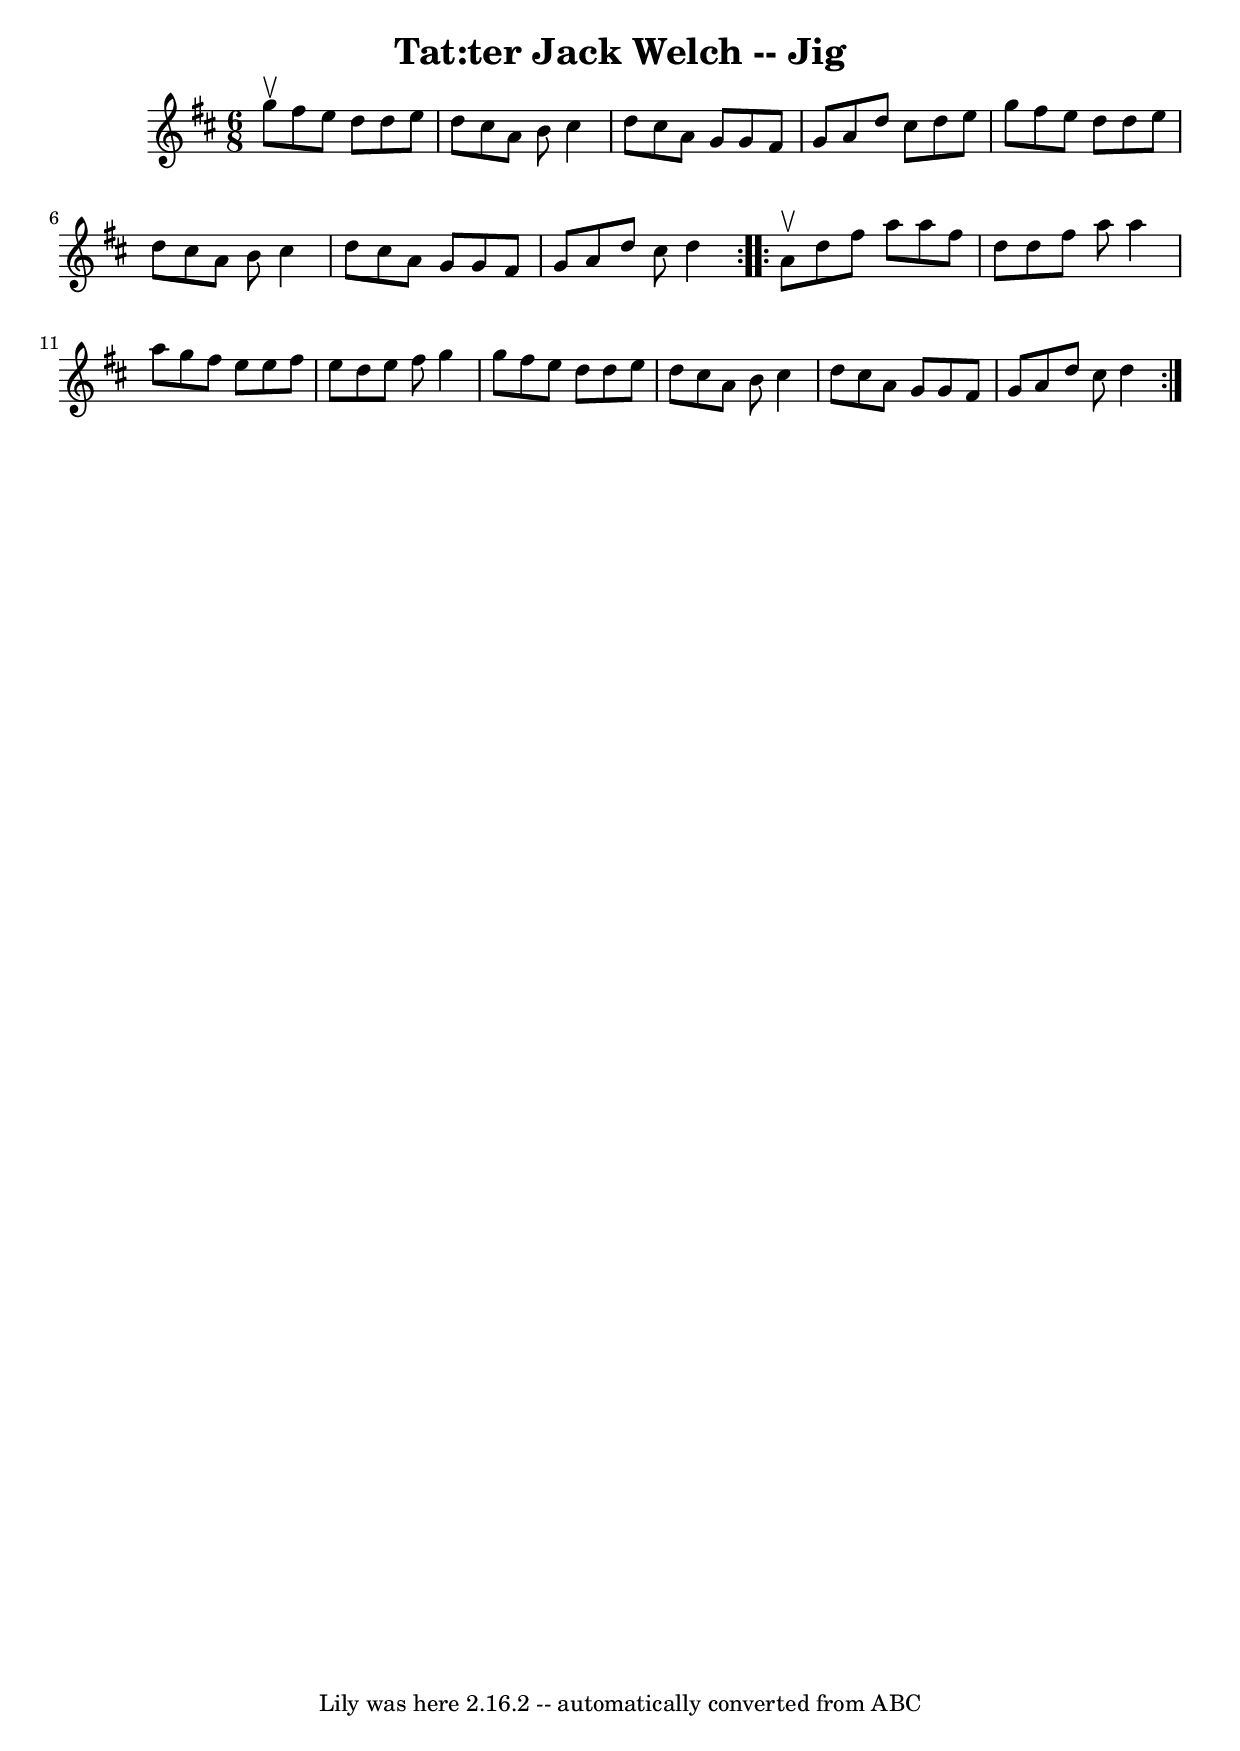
\version "2.16.2"
\include "Mammoth.ily"
\header {
  %% book = "Ryan's Mammoth Collection"
  crossRefNumber = "1"
  footnotes = "\\\\91 481"
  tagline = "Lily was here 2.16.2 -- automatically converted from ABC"
  title = "Tat:ter Jack Welch -- Jig"

}
voicedefault =  {



  \repeat volta 2 {

    \time 6/8 
    \key d \major g''8^\upbow |
    fis''8 e''8 d''8    
    d''8 e''8 d''8    |
    cis''8 a'8 b'8 cis''4 d''8    
    |
    cis''8 a'8 g'8 g'8 fis'8 g'8    |
    a'8    
    d''8 cis''8 d''8 e''8 g''8    |
    fis''8 e''8 d''8   
    d''8 e''8 d''8    |
    cis''8 a'8 b'8 cis''4 d''8    
    |
    cis''8 a'8 g'8 g'8 fis'8 g'8    |
    a'8    
    d''8 cis''8 d''4  
  }     
  \repeat volta 2 {
    a'8^\upbow |
    d''8 
    fis''8 a''8 a''8 fis''8 d''8    |
    d''8 fis''8    
    a''8 a''4 a''8    |
    g''8 fis''8 e''8 e''8 fis''8    
    e''8    |
    d''8 e''8 fis''8 g''4 g''8    |
    
    fis''8 e''8 d''8 d''8 e''8 d''8    |
    cis''8 a'8    
    b'8 cis''4 d''8    |
    cis''8 a'8 g'8 g'8 fis'8 g'8 
    |
    a'8 d''8 cis''8 d''4  
  }   

}

\score{
  <<

    \context Staff="default"
    {
      \voicedefault 
      
    }

  >>
  \layout {
    
  }
  \midi {
  }

}
